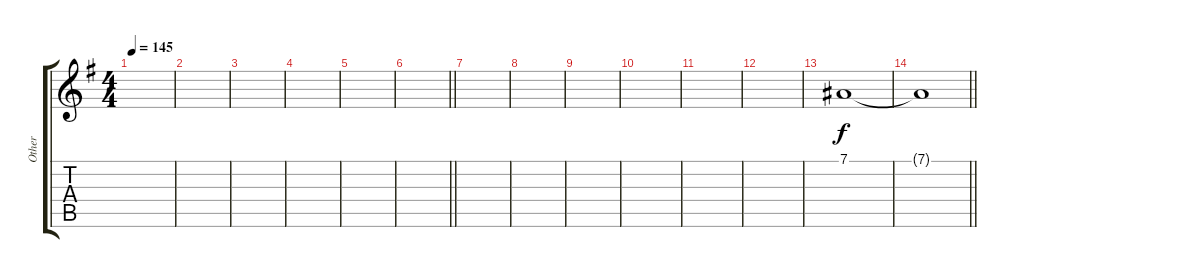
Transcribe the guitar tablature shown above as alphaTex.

\track ("Other" "Other") {instrument stringensemble1}
\staff {score tabs}
\tuning (Eb4 Bb3 Gb3 Db3 Ab2 Eb2) {hide}
\ts (4 4)
\tempo 145
\clef g2
\ks eminor
|
|
|
|
|
\barLineRight lightlight
|
|
|
|
|
|
|
7.1.1{volume 8 instrument synthbrass1} |
\barLineRight lightlight
7.1{t}.1
